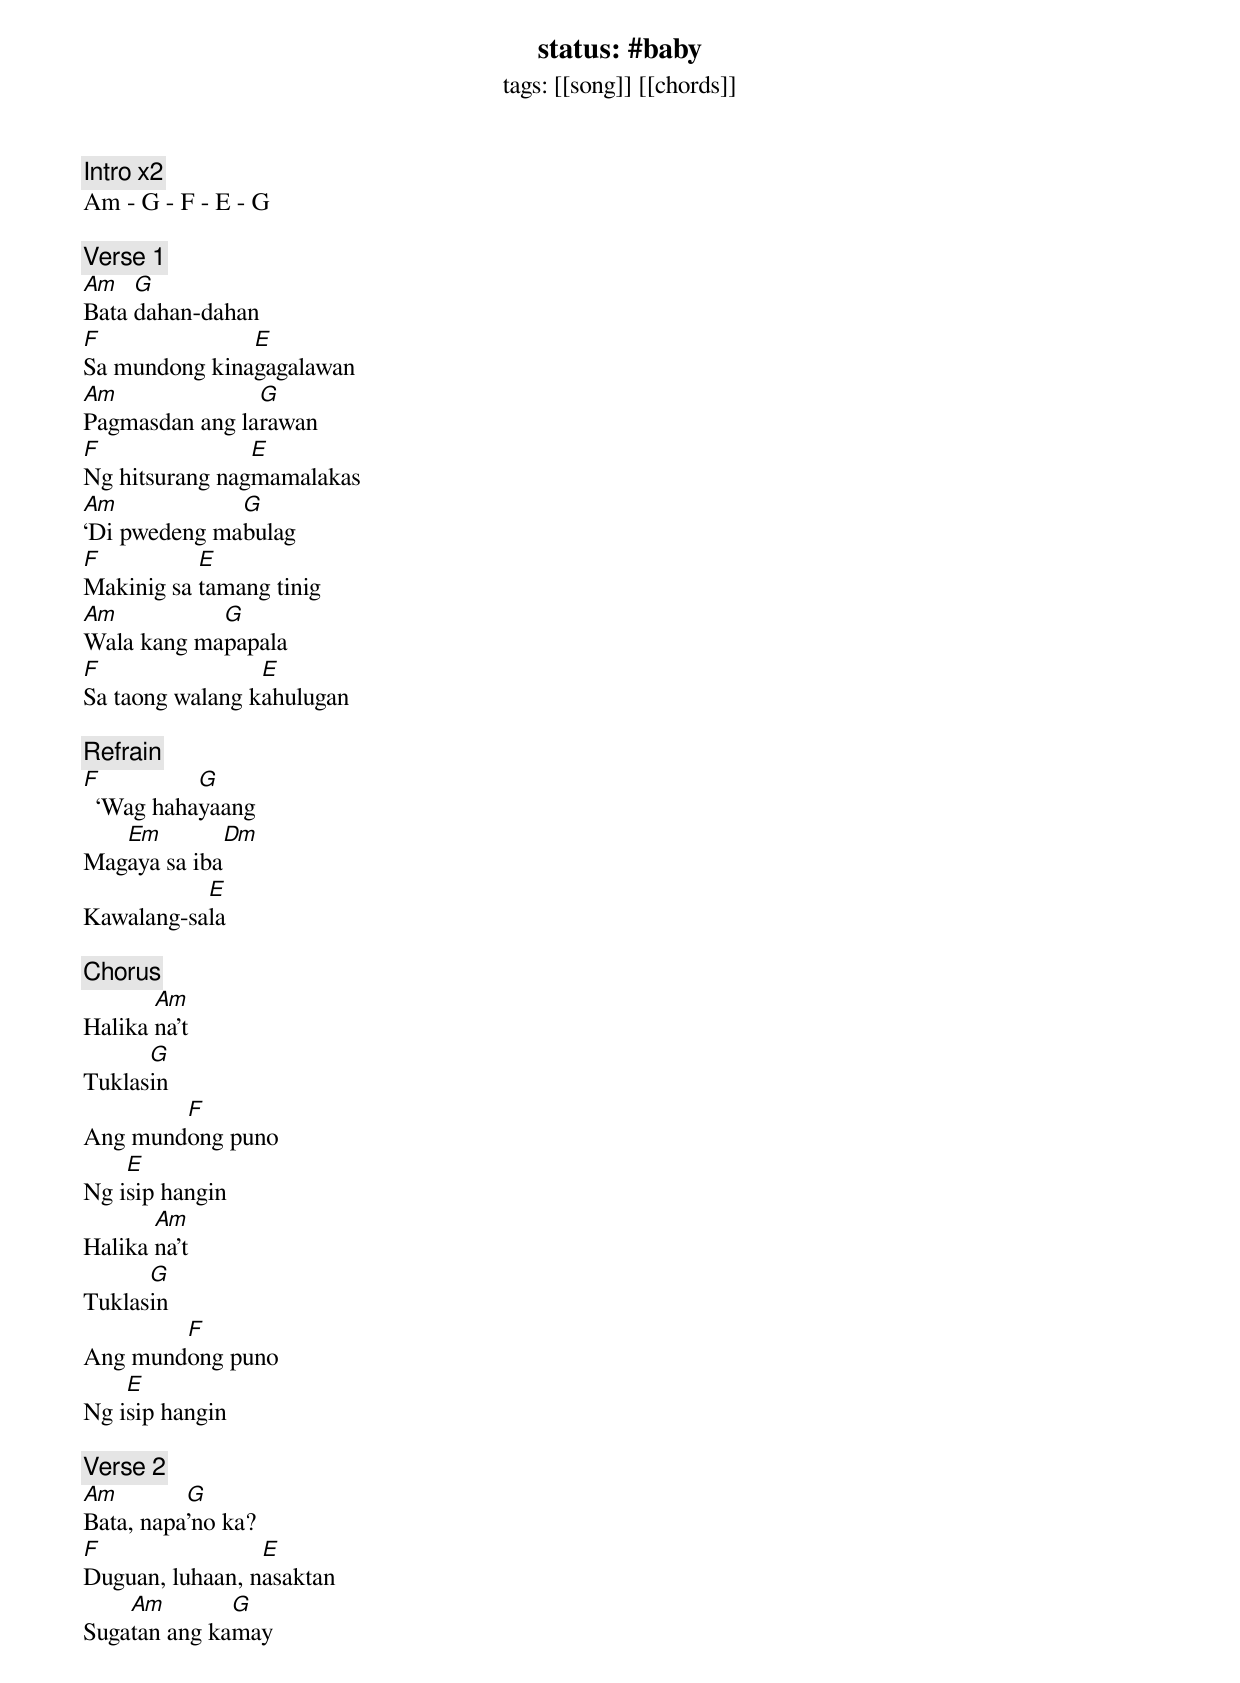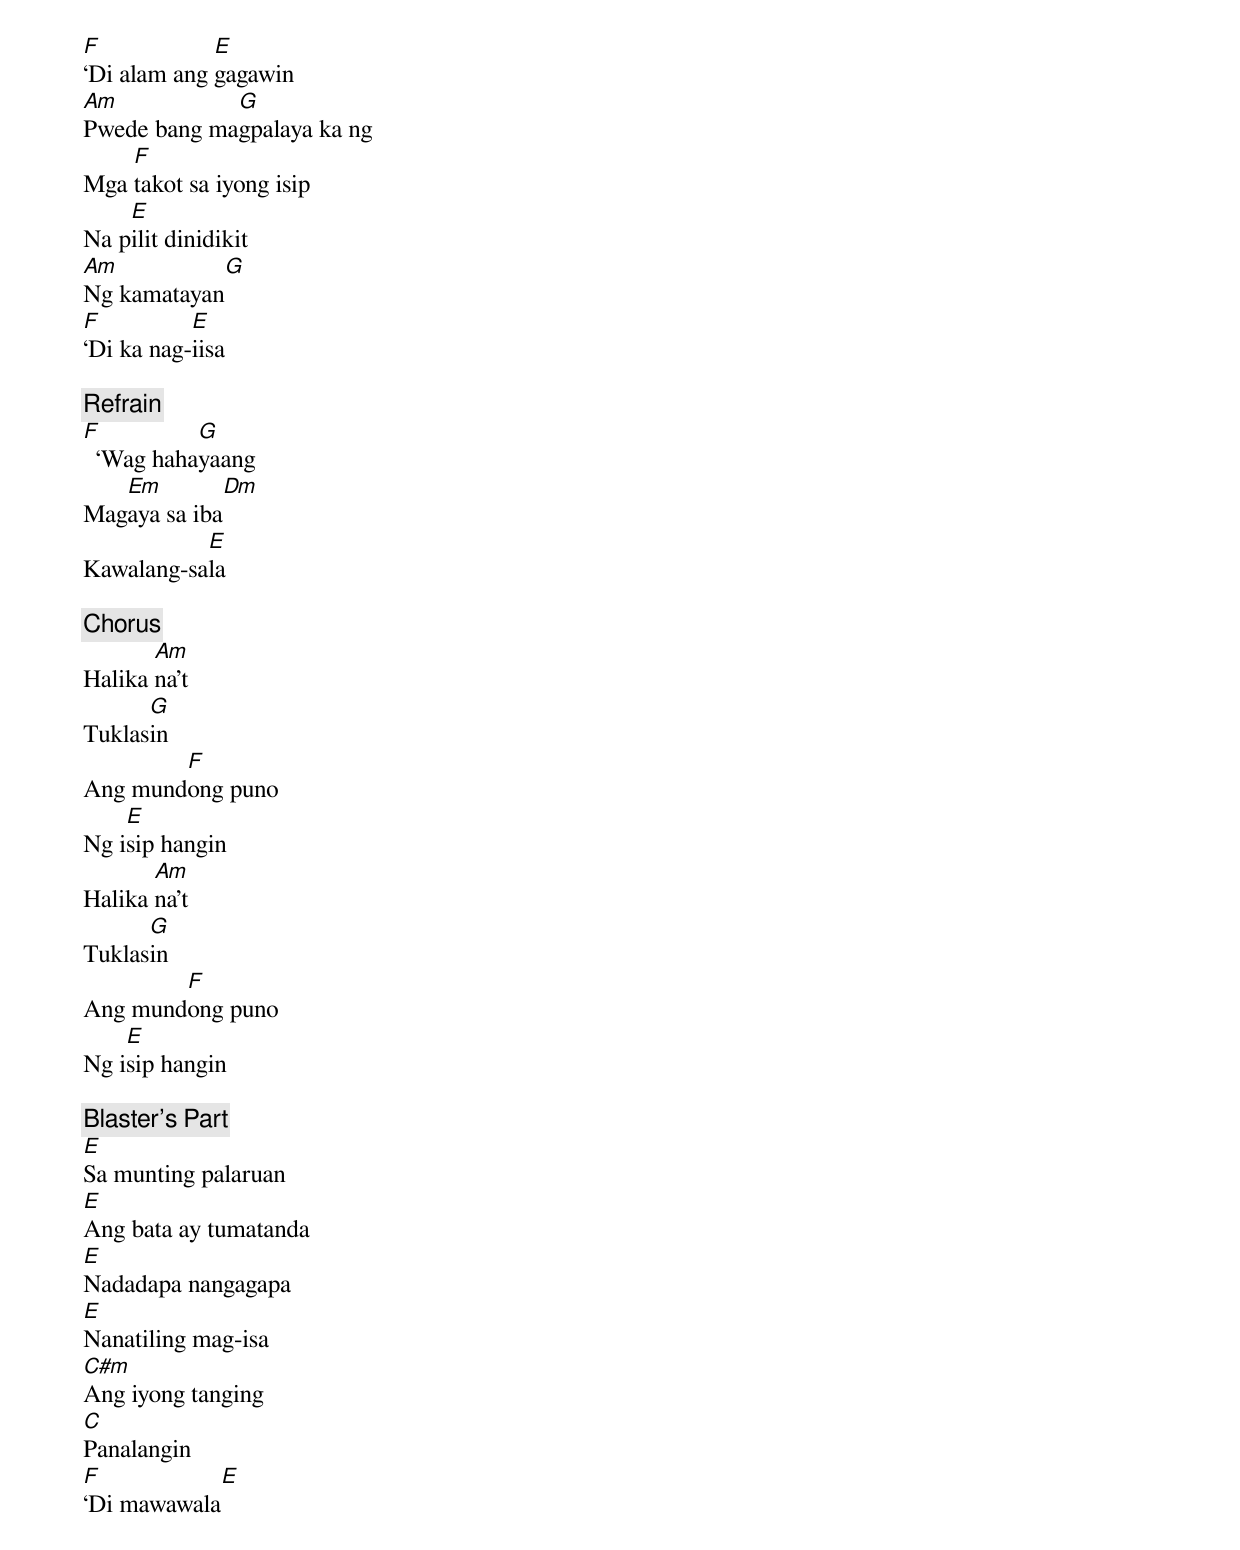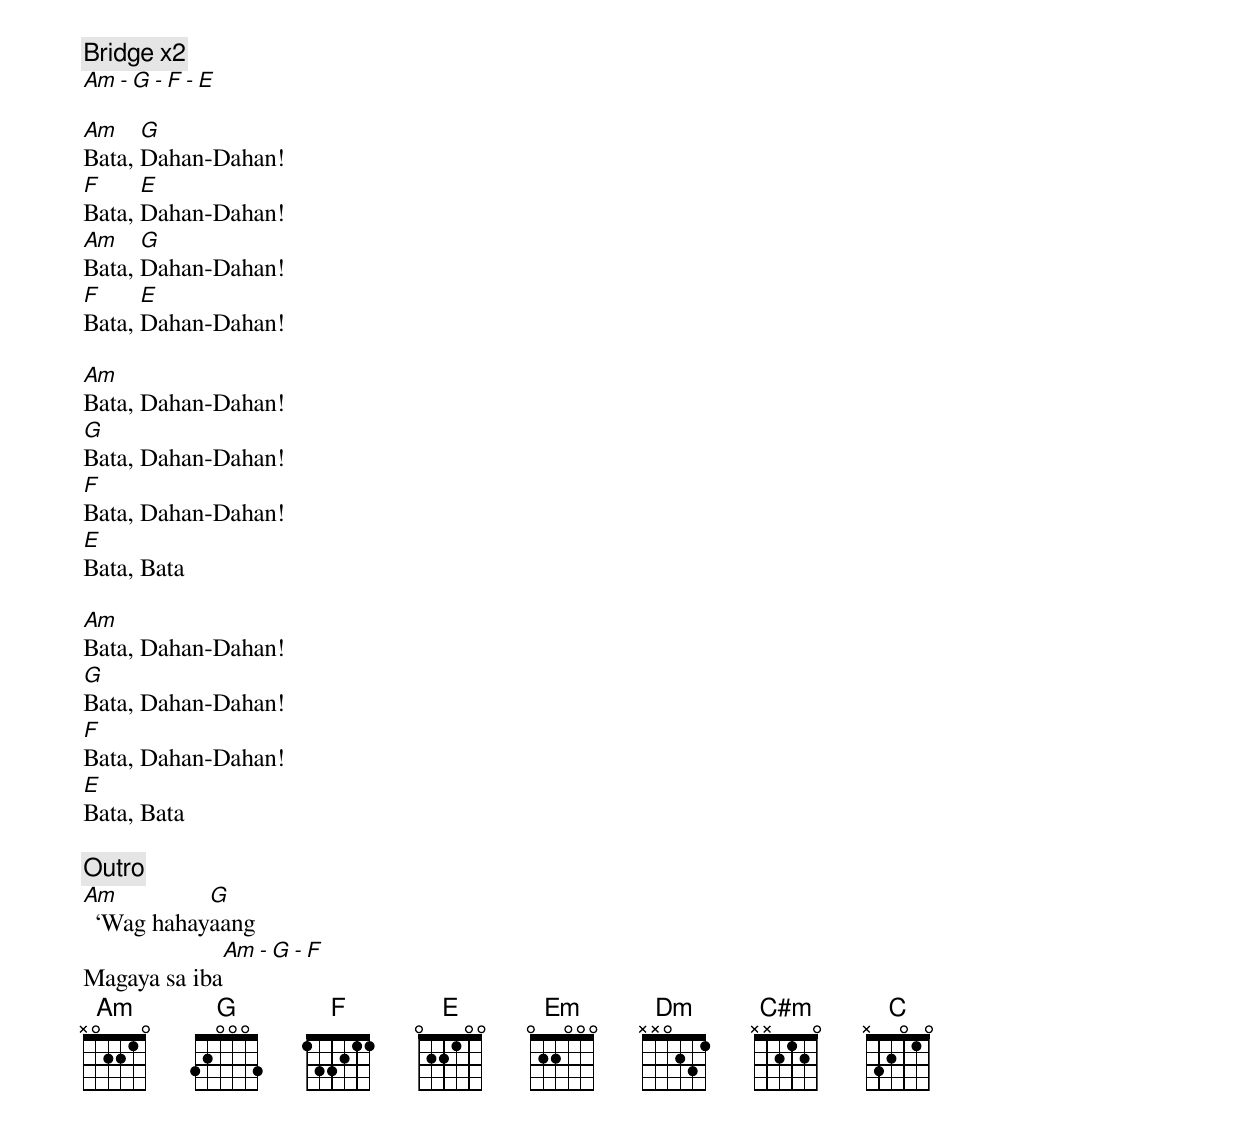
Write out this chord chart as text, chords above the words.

status: #baby
tags: [[song]] [[chords]]


[Intro] x2
Am - G - F - E - G

[Verse 1]
Am   G
Bata dahan-dahan
F              E
Sa mundong kinagagalawan
Am              G
Pagmasdan ang larawan
F               E
Ng hitsurang nagmamalakas
Am            G
‘Di pwedeng mabulag
F          E
Makinig sa tamang tinig
Am          G
Wala kang mapapala
F                E
Sa taong walang kahulugan

[Refrain]
F          G
  ‘Wag hahayaang
   Em         Dm
Magaya sa iba
           E
Kawalang-sala

[Chorus]
       Am
Halika na't
      G
Tuklasin
        F
Ang mundong puno
    E
Ng isip hangin
       Am
Halika na't
      G
Tuklasin
        F
Ang mundong puno
    E
Ng isip hangin

[Verse 2]
Am        G
Bata, napa'no ka?
F                E
Duguan, luhaan, nasaktan
    Am        G
Sugatan ang kamay
F            E
‘Di alam ang gagawin
Am           G
Pwede bang magpalaya ka ng
    F
Mga takot sa iyong isip
    E
Na pilit dinidikit
Am             G
Ng kamatayan
F          E
‘Di ka nag-iisa

[Refrain]
F          G
  ‘Wag hahayaang
   Em         Dm
Magaya sa iba
           E
Kawalang-sala

[Chorus]
       Am
Halika na't
      G
Tuklasin
        F
Ang mundong puno
    E
Ng isip hangin
       Am
Halika na't
      G
Tuklasin
        F
Ang mundong puno
    E
Ng isip hangin

[Blaster's Part]
E
Sa munting palaruan
E
Ang bata ay tumatanda
E
Nadadapa nangagapa
E
Nanatiling mag-isa
C#m
Ang iyong tanging
C
Panalangin
F             E
‘Di mawawala

[Bridge] x2
Am - G - F - E

Am    G
Bata, Dahan-Dahan!
F     E
Bata, Dahan-Dahan!
Am    G
Bata, Dahan-Dahan!
F     E
Bata, Dahan-Dahan!

Am
Bata, Dahan-Dahan!
G
Bata, Dahan-Dahan!
F
Bata, Dahan-Dahan!
E
Bata, Bata

Am
Bata, Dahan-Dahan!
G
Bata, Dahan-Dahan!
F
Bata, Dahan-Dahan!
E
Bata, Bata

[Outro]
Am          G
  ‘Wag hahayaang
               Am - G - F
Magaya sa iba
